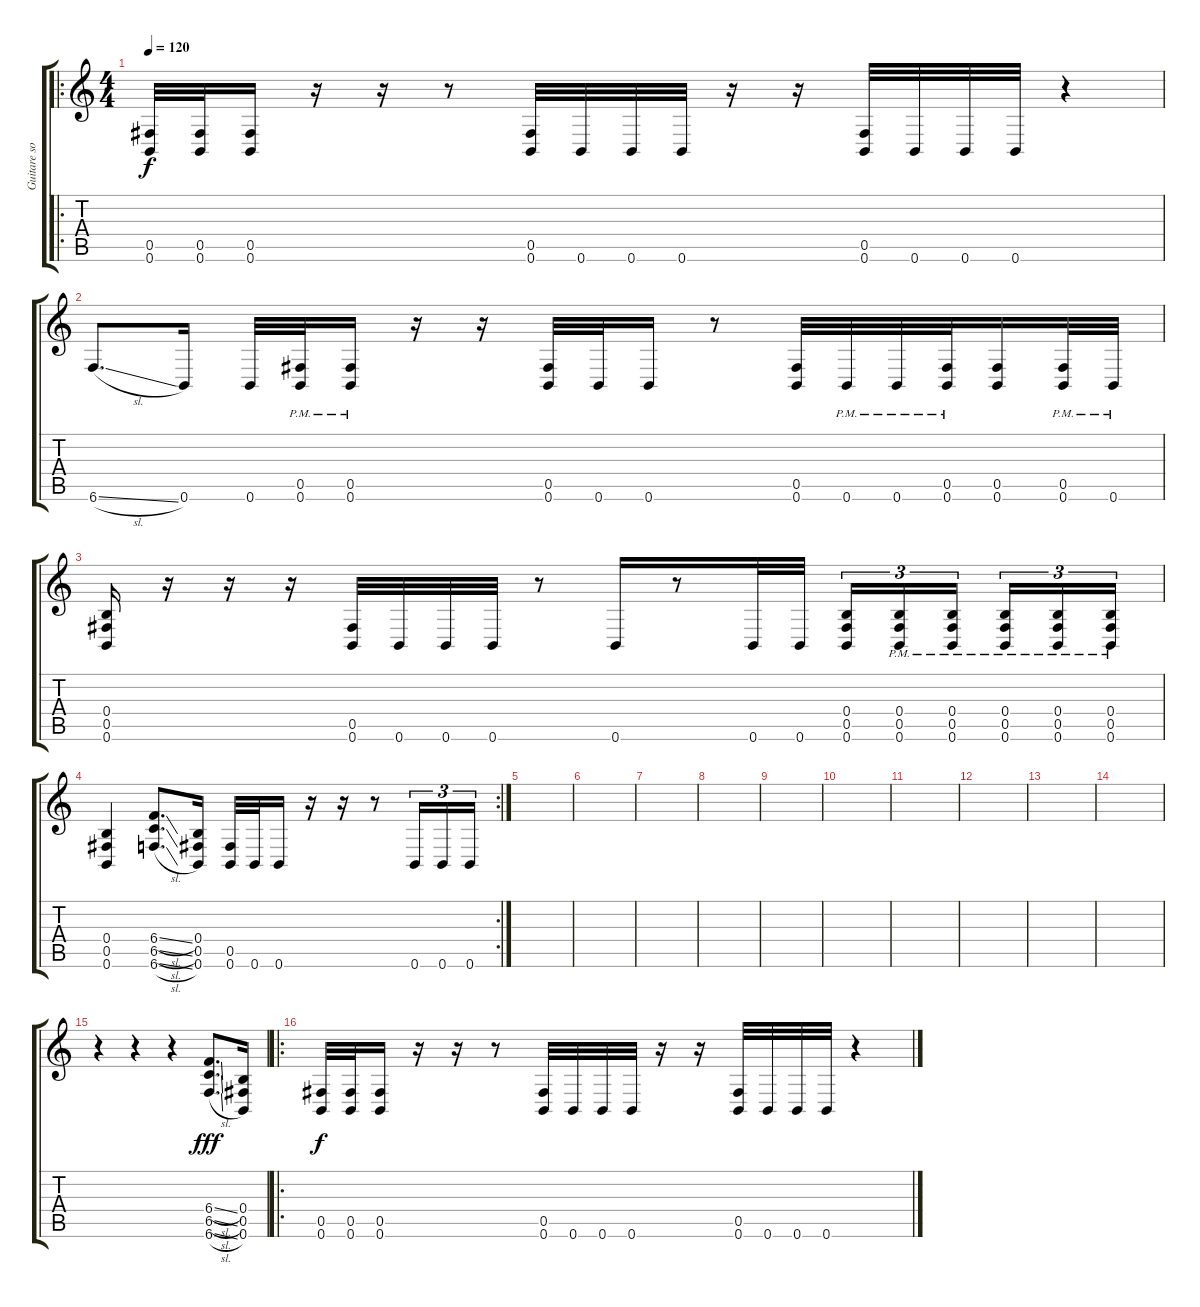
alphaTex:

\track ("Guitare solo" "Guitare so") {instrument distortionguitar}
\staff {score tabs}
\tuning (Db4 Ab3 E3 B2 Gb2 B1) {hide}
\ro
\ts (4 4)
\tempo 120
\clef g2
\ks c
(0.5 0.6).32{dy f} (0.5 0.6).32 (0.5 0.6).16 r.16 r.16 r.8 (0.5 0.6).32 0.6.32 0.6.32 0.6.32 r.16 r.16 (0.5 0.6).32 0.6.32 0.6.32 0.6.32 r.4 |
6.6{sl}.8{d} 0.6.16 0.6.32 (0.5{pm} 0.6{pm}).32 (0.5{pm} 0.6{pm}).16 r.16 r.16 (0.5 0.6).32 0.6.32 0.6.16 r.8 (0.5 0.6).32 0.6{pm}.32 0.6{pm}.32 (0.5{pm} 0.6{pm}).32 (0.5 0.6).16 (0.5{pm} 0.6{pm}).32 0.6{pm}.32 |
(0.4 0.5 0.6).16 r.16 r.16 r.16 (0.5 0.6).32 0.6.32 0.6.32 0.6.32 r.8 0.6.16 r.8 0.6.32 0.6.32 (0.4 0.5 0.6).16{tu (3 2)} (0.4{pm} 0.5{pm} 0.6{pm}).16{tu (3 2)} (0.4{pm} 0.5{pm} 0.6{pm}).16{tu (3 2) beam splitsecondary} (0.4{pm} 0.5{pm} 0.6{pm}).16{tu (3 2)} (0.4{pm} 0.5{pm} 0.6{pm}).16{tu (3 2)} (0.4{pm} 0.5{pm} 0.6{pm}).16{tu (3 2)} |
\rc 2
(0.4 0.5 0.6).4 (6.4{sl} 6.5{sl} 6.6{sl}).8{d} (0.4 0.5 0.6).16 (0.5 0.6).32 0.6.32 0.6.16 r.16 r.16 r.8 0.6.16{tu (3 2)} 0.6.16{tu (3 2)} 0.6.16{tu (3 2)} |
|
|
|
|
|
|
|
|
|
|
r.4 r.4 r.4 (6.4{sl} 6.5{sl} 6.6{sl}).8{d dy fff} (0.4 0.5 0.6).16 |
\ro
(0.5 0.6).32{dy f} (0.5 0.6).32 (0.5 0.6).16 r.16 r.16 r.8 (0.5 0.6).32 0.6.32 0.6.32 0.6.32 r.16 r.16 (0.5 0.6).32 0.6.32 0.6.32 0.6.32 r.4
